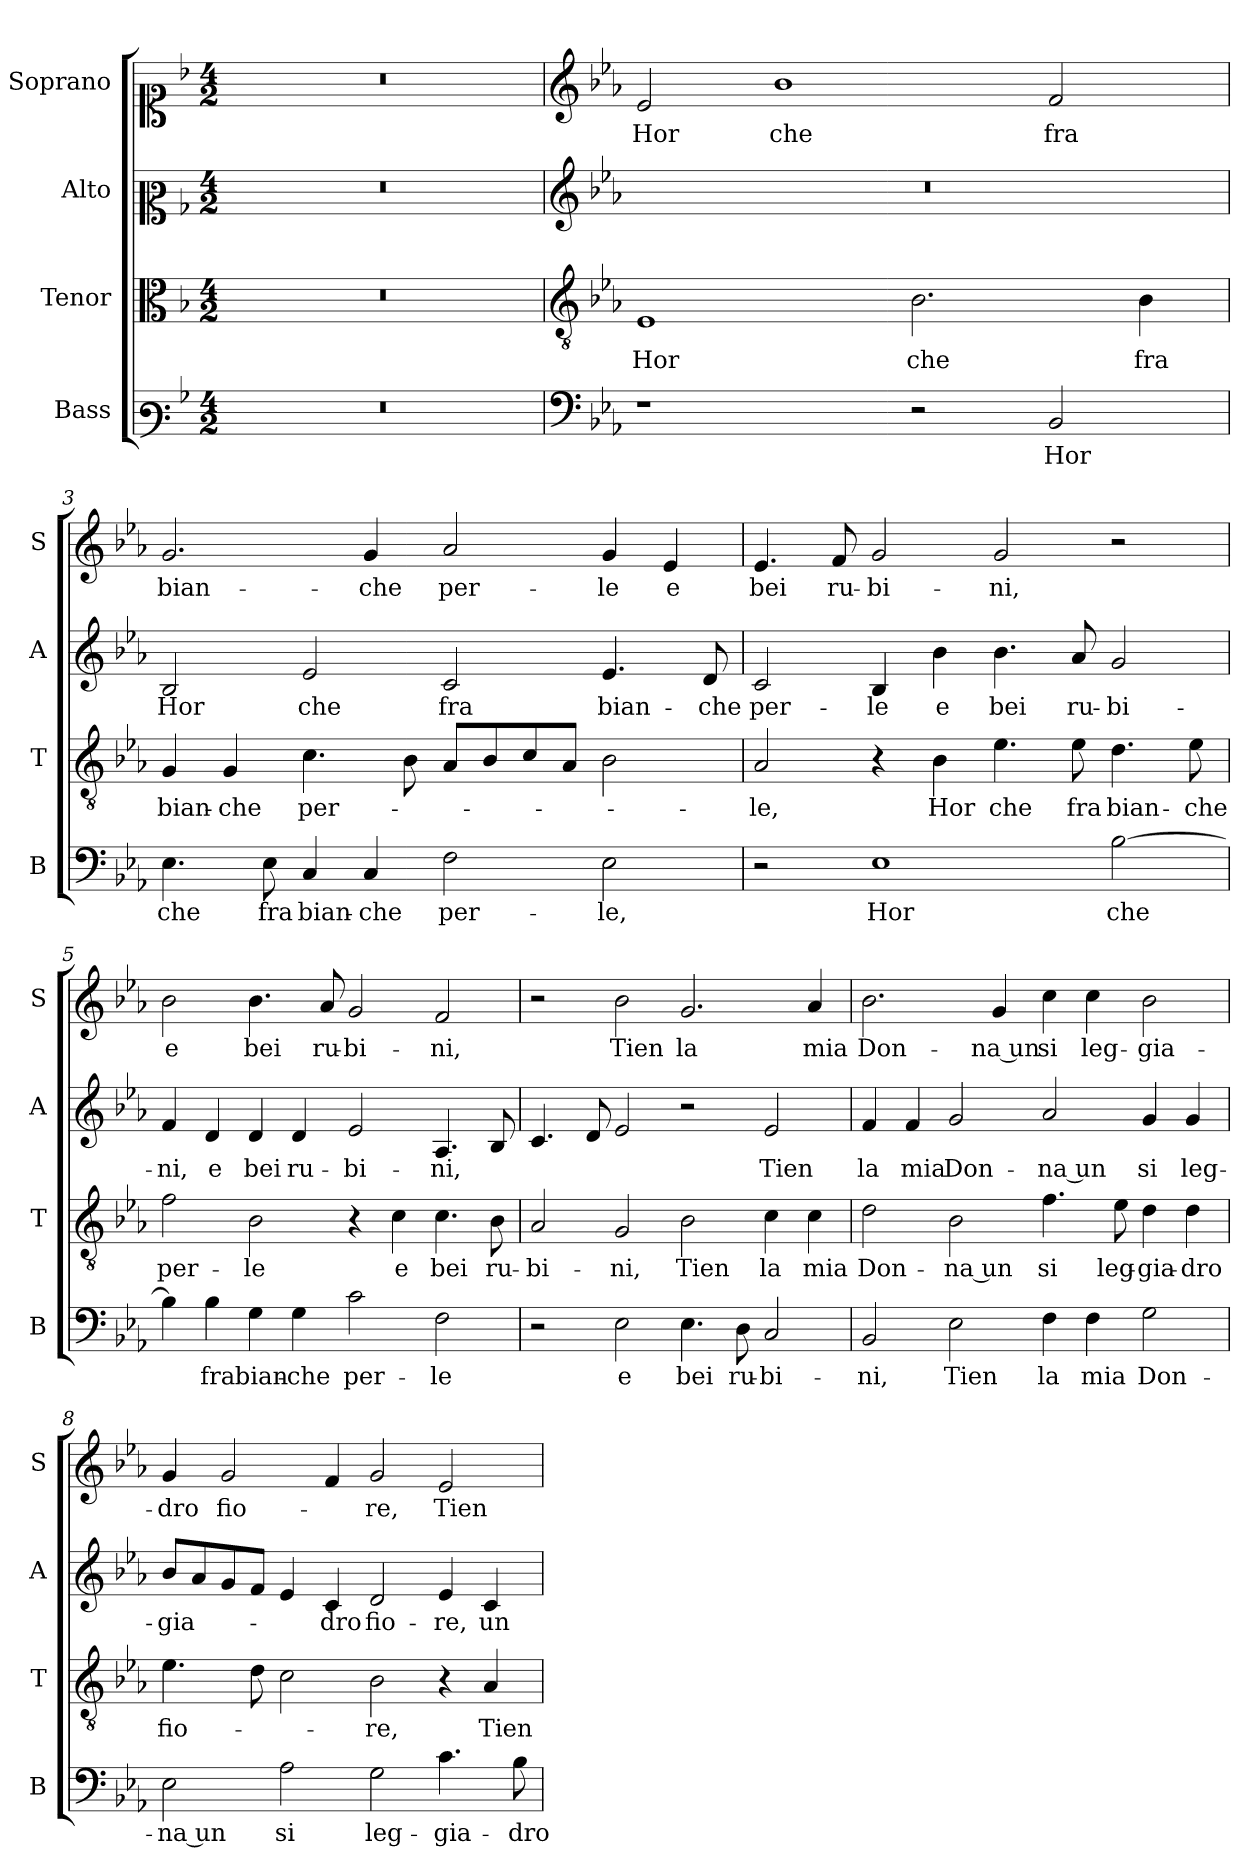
**kern	**text	**kern	**text	**kern	**text	**kern	**text
*part4	*part4	*part3	*part3	*part2	*part2	*part1	*part1
*staff4	*staff4	*staff3	*staff3	*staff2	*staff2	*staff1	*staff1
*I"Bass	*	*I"Tenor	*	*I"Alto	*	*I"Soprano	*
*I'B	*	*I'T	*	*I'A	*	*I'S	*
*clefF3	*	*clefC3	*	*clefC2	*	*clefC1	*
*k[b-]	*	*k[b-]	*	*k[b-]	*	*k[b-]	*
*F:	*	*F:	*	*F:	*	*F:	*
*M4/2	*	*M4/2	*	*M4/2	*	*M4/2	*
=1	=1	=1	=1	=1	=1	=1	=1
0r	.	0r	.	0r	.	0r	.
=2	=2	=2	=2	=2	=2	=2	=2
*clefF4	*	*clefGv2	*	*clefG2	*	*clefG2	*
*k[b-e-a-]	*	*k[b-e-a-]	*	*k[b-e-a-]	*	*k[b-e-a-]	*
*E-:	*	*E-:	*	*E-:	*	*E-:	*
!	!	!	!LO:LY:b	!	!	!	!LO:LY:b
1r	.	1E-	Hor	0r	.	2e-/	Hor
!	!	!	!	!	!	!	!LO:LY:b
.	.	.	.	.	.	1b-	che
!	!	!	!LO:LY:b	!	!	!	!
2r	.	2.B-\	che	.	.	.	.
!	!LO:LY:b	!	!	!	!	!	!LO:LY:b
2BB-/	Hor	.	.	.	.	2f/	fra
!	!	!	!LO:LY:b	!	!	!	!
.	.	4B-\	fra	.	.	.	.
=3	=3	=3	=3	=3	=3	=3	=3
!	!LO:LY:b	!	!LO:LY:b	!	!LO:LY:b	!	!LO:LY:b
4.E-\	che	4G/	bian-	2B-/	Hor	2.g/	bian-
!	!	!	!LO:LY:b	!	!	!	!
.	.	4G/	-che	.	.	.	.
!	!LO:LY:b	!	!	!	!	!	!
8E-\	fra	.	.	.	.	.	.
!	!LO:LY:b	!	!LO:LY:b	!	!LO:LY:b	!	!
4C/	bian-	4.c\	per-	2e-/	che	.	.
!	!LO:LY:b	!	!	!	!	!	!LO:LY:b
4C/	-che	.	.	.	.	4g/	-che
.	.	8B-\	.	.	.	.	.
!	!LO:LY:b	!	!	!	!LO:LY:b	!	!LO:LY:b
2F\	per-	8A-/L	.	2c/	fra	2a-/	per-
.	.	8B-/	.	.	.	.	.
.	.	8c/	.	.	.	.	.
.	.	8A-/J	.	.	.	.	.
!	!LO:LY:b	!	!	!	!LO:LY:b	!	!LO:LY:b
2E-\	-le,	2B-\	.	4.e-/	bian-	4g/	-le
!	!	!	!	!	!	!	!LO:LY:b
.	.	.	.	.	.	4e-/	e
!	!	!	!	!	!LO:LY:b	!	!
.	.	.	.	8d/	-che	.	.
!!LO:LB:g=z
=4	=4	=4	=4	=4	=4	=4	=4
!	!	!	!LO:LY:b	!	!LO:LY:b	!	!LO:LY:b
2r	.	2A-/	-le,	2c/	per-	4.e-/	bei
!	!	!	!	!	!	!	!LO:LY:b
.	.	.	.	.	.	8f/	ru-
!	!LO:LY:b	!	!	!	!LO:LY:b	!	!LO:LY:b
1E-	Hor	4r	.	4B-/	-le	2g/	-bi-
!	!	!	!LO:LY:b	!	!LO:LY:b	!	!
.	.	4B-\	Hor	4b-\	e	.	.
!	!	!	!LO:LY:b	!	!LO:LY:b	!	!LO:LY:b
.	.	4.e-\	che	4.b-\	bei	2g/	-ni,
!	!	!	!LO:LY:b	!	!LO:LY:b	!	!
.	.	8e-\	fra	8a-/	ru-	.	.
!	!LO:LY:b	!	!LO:LY:b	!	!LO:LY:b	!	!
[2B-\	che	4.d\	bian-	2g/	-bi-	2r	.
!	!	!	!LO:LY:b	!	!	!	!
.	.	8e-\	-che	.	.	.	.
=5	=5	=5	=5	=5	=5	=5	=5
!	!	!	!LO:LY:b	!	!LO:LY:b	!	!LO:LY:b
4B-\]	.	2f\	per-	4f/	-ni,	2b-\	e
!	!LO:LY:b	!	!	!	!LO:LY:b	!	!
4B-\	fra	.	.	4d/	e	.	.
!	!LO:LY:b	!	!LO:LY:b	!	!LO:LY:b	!	!LO:LY:b
4G\	bian-	2B-\	-le	4d/	bei	4.b-\	bei
!	!LO:LY:b	!	!	!	!LO:LY:b	!	!
4G\	-che	.	.	4d/	ru-	.	.
!	!	!	!	!	!	!	!LO:LY:b
.	.	.	.	.	.	8a-/	ru-
!	!LO:LY:b	!	!	!	!LO:LY:b	!	!LO:LY:b
2c\	per-	4r	.	2e-/	-bi-	2g/	-bi-
!	!	!	!LO:LY:b	!	!	!	!
.	.	4c\	e	.	.	.	.
!	!LO:LY:b	!	!LO:LY:b	!	!LO:LY:b	!	!LO:LY:b
2F\	-le	4.c\	bei	4.A-/	-ni,	2f/	-ni,
!	!	!	!LO:LY:b	!	!	!	!
.	.	8B-\	ru-	8B-/	.	.	.
=6	=6	=6	=6	=6	=6	=6	=6
!	!	!	!LO:LY:b	!	!	!	!
2r	.	2A-/	-bi-	4.c/	.	2r	.
.	.	.	.	8d/	.	.	.
!	!LO:LY:b	!	!LO:LY:b	!	!	!	!LO:LY:b
2E-\	e	2G/	-ni,	2e-/	.	2b-\	Tien
!	!LO:LY:b	!	!LO:LY:b	!	!	!	!LO:LY:b
4.E-\	bei	2B-\	Tien	2r	.	2.g/	la
!	!LO:LY:b	!	!	!	!	!	!
8D\	ru-	.	.	.	.	.	.
!	!LO:LY:b	!	!LO:LY:b	!	!LO:LY:b	!	!
2C/	-bi-	4c\	la	2e-/	Tien	.	.
!	!	!	!LO:LY:b	!	!	!	!LO:LY:b
.	.	4c\	mia	.	.	4a-/	mia
!!LO:LB:g=z
=7	=7	=7	=7	=7	=7	=7	=7
!	!LO:LY:b	!	!LO:LY:b	!	!LO:LY:b	!	!LO:LY:b
2BB-/	-ni,	2d\	Don-	4f/	la	2.b-\	Don-
!	!	!	!	!	!LO:LY:b	!	!
.	.	.	.	4f/	mia	.	.
!	!LO:LY:b	!	!LO:LY:b	!	!LO:LY:b	!	!
2E-\	Tien	2B-\	-na un	2g/	Don-	.	.
!	!	!	!	!	!	!	!LO:LY:b
.	.	.	.	.	.	4g/	-na un
!	!LO:LY:b	!	!LO:LY:b	!	!LO:LY:b	!	!LO:LY:b
4F\	la	4.f\	si	2a-/	-na un	4cc\	si
!	!LO:LY:b	!	!	!	!	!	!LO:LY:b
4F\	mia	.	.	.	.	4cc\	leg-
!	!	!	!LO:LY:b	!	!	!	!
.	.	8e-\	leg-	.	.	.	.
!	!LO:LY:b	!	!LO:LY:b	!	!LO:LY:b	!	!LO:LY:b
2G\	Don-	4d\	-gia-	4g/	si	2b-\	-gia-
!	!	!	!LO:LY:b	!	!LO:LY:b	!	!
.	.	4d\	-dro	4g/	leg-	.	.
=8	=8	=8	=8	=8	=8	=8	=8
!	!LO:LY:b	!	!LO:LY:b	!	!LO:LY:b	!	!LO:LY:b
2E-\	-na un	4.e-\	fio-	8b-/L	-gia-	4g/	-dro
.	.	.	.	8a-/	.	.	.
!	!	!	!	!	!	!	!LO:LY:b
.	.	.	.	8g/	.	2g/	fio-
.	.	8d\	.	8f/J	.	.	.
!	!LO:LY:b	!	!	!	!	!	!
2A-\	si	2c\	.	4e-/	.	.	.
!	!	!	!	!	!LO:LY:b	!	!
.	.	.	.	4c/	-dro	4f/	.
!	!LO:LY:b	!	!LO:LY:b	!	!LO:LY:b	!	!LO:LY:b
2G\	leg-	2B-\	-re,	2d/	fio-	2g/	-re,
!	!LO:LY:b	!	!	!	!LO:LY:b	!	!LO:LY:b
4.c\	-gia-	4r	.	4e-/	-re,	2e-/	Tien
!	!	!	!LO:LY:b	!	!LO:LY:b	!	!
.	.	4A-/	Tien	4c/	un	.	.
!	!LO:LY:b	!	!	!	!	!	!
8B-\	-dro	.	.	.	.	.	.
=	=	=	=	=	=	=	=
*-	*-	*-	*-	*-	*-	*-	*-
